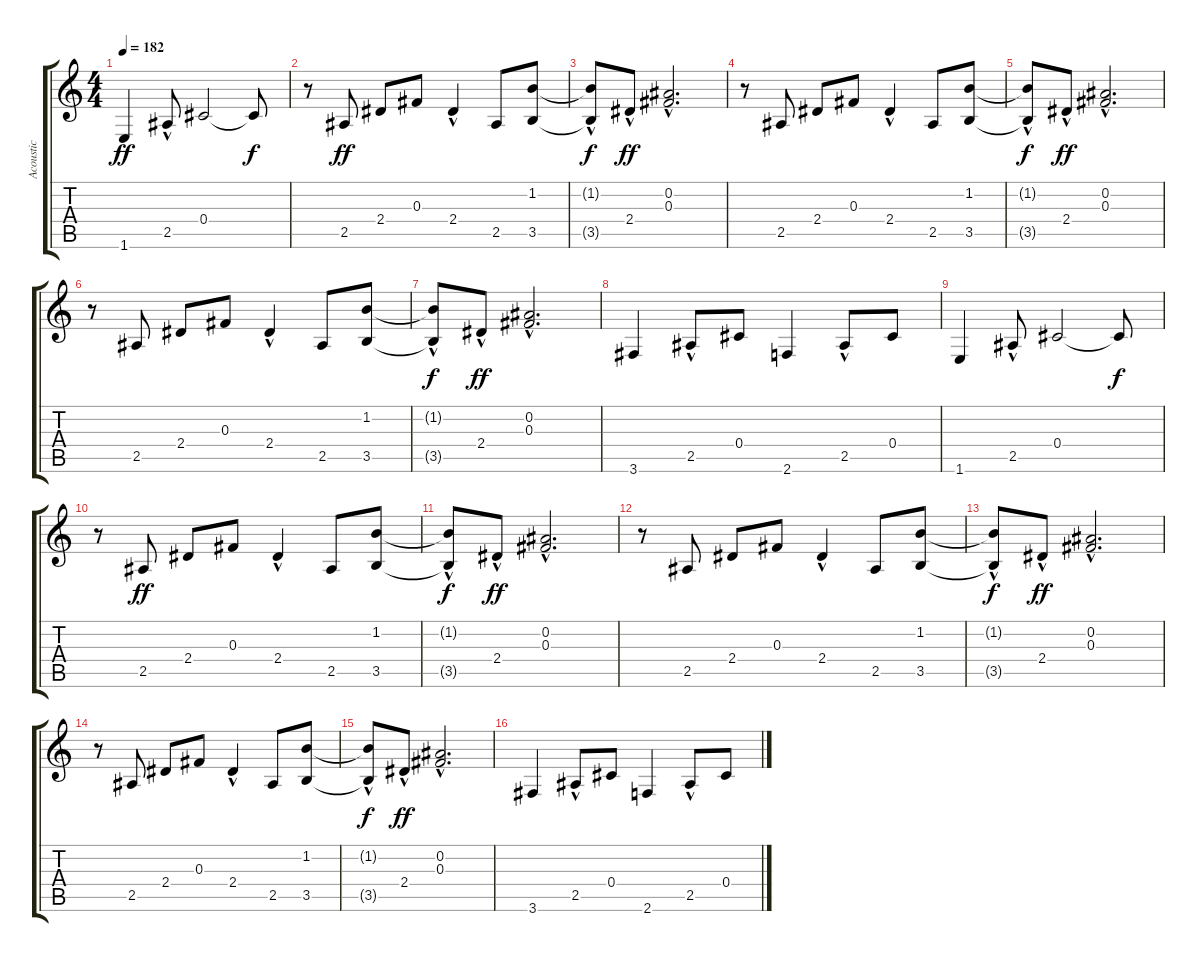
\track ("Acoustic " "Acoustic ") {instrument acousticguitarsteel}
\staff {score tabs}
\tuning (Eb4 Bb3 Gb3 Db3 Ab2 Eb2) {hide}
\ts (4 4)
\tempo 182
\clef g2
\ks c
1.6.4{dy ff} 2.5{hac}.8 0.4.2 0.4{t}.8{dy f} |
r.8 2.5.8{dy ff} 2.4.8 0.3.8 2.4{hac}.4 2.5.8 (1.2 3.5).8 |
(1.2{t} 3.5{hac t}).8{dy f} 2.4{hac}.8{dy ff} (0.2{hac} 0.3{hac}).2{d} |
r.8 2.5.8 2.4.8 0.3.8 2.4{hac}.4 2.5.8 (1.2 3.5).8 |
(1.2{t} 3.5{hac t}).8{dy f} 2.4{hac}.8{dy ff} (0.2{hac} 0.3{hac}).2{d} |
r.8 2.5.8 2.4.8 0.3.8 2.4{hac}.4 2.5.8 (1.2 3.5).8 |
(1.2{t} 3.5{hac t}).8{dy f} 2.4{hac}.8{dy ff} (0.2{hac} 0.3{hac}).2{d} |
3.6.4 2.5{hac}.8 0.4.8 2.6.4 2.5{hac}.8 0.4.8 |
1.6.4 2.5{hac}.8 0.4.2 0.4{t}.8{dy f} |
r.8 2.5.8{dy ff} 2.4.8 0.3.8 2.4{hac}.4 2.5.8 (1.2 3.5).8 |
(1.2{t} 3.5{hac t}).8{dy f} 2.4{hac}.8{dy ff} (0.2{hac} 0.3{hac}).2{d} |
r.8 2.5.8 2.4.8 0.3.8 2.4{hac}.4 2.5.8 (1.2 3.5).8 |
(1.2{t} 3.5{hac t}).8{dy f} 2.4{hac}.8{dy ff} (0.2{hac} 0.3{hac}).2{d} |
r.8 2.5.8 2.4.8 0.3.8 2.4{hac}.4 2.5.8 (1.2 3.5).8 |
(1.2{t} 3.5{hac t}).8{dy f} 2.4{hac}.8{dy ff} (0.2{hac} 0.3{hac}).2{d} |
3.6.4 2.5{hac}.8 0.4.8 2.6.4 2.5{hac}.8 0.4.8
